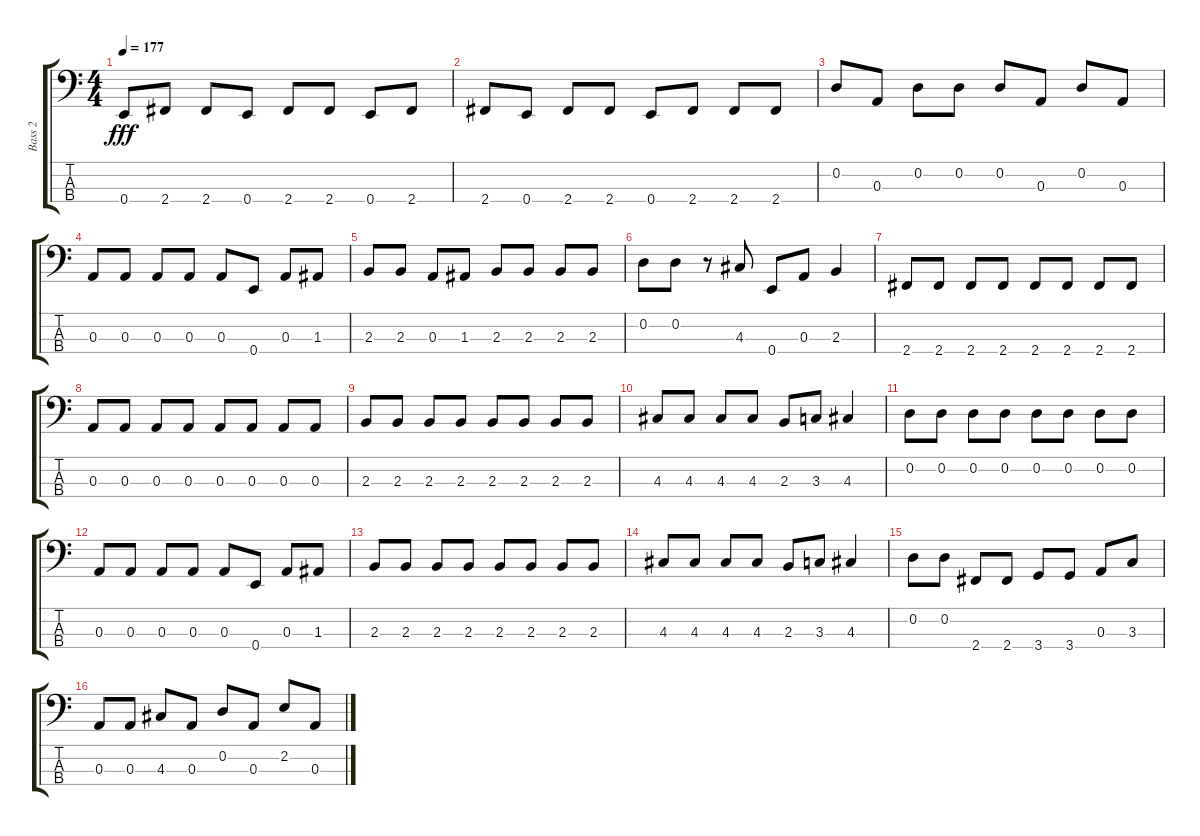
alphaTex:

\track ("Bass 2" "Bass 2") {instrument electricbasspick}
\staff {score tabs}
\tuning (G2 D2 A1 E1) {hide}
\ts (4 4)
\tempo 177
\clef f4
\ks c
0.4.8{dy fff} 2.4.8 2.4.8 0.4.8 2.4.8 2.4.8 0.4.8 2.4.8 |
2.4.8 0.4.8 2.4.8 2.4.8 0.4.8 2.4.8 2.4.8 2.4.8 |
0.2.8 0.3.8 0.2.8 0.2.8 0.2.8 0.3.8 0.2.8 0.3.8 |
0.3.8 0.3.8 0.3.8 0.3.8 0.3.8 0.4.8 0.3.8 1.3.8 |
2.3.8 2.3.8 0.3.8 1.3.8 2.3.8 2.3.8 2.3.8 2.3.8 |
0.2.8 0.2.8 r.8 4.3.8 0.4.8 0.3.8 2.3.4 |
2.4.8 2.4.8 2.4.8 2.4.8 2.4.8 2.4.8 2.4.8 2.4.8 |
0.3.8 0.3.8 0.3.8 0.3.8 0.3.8 0.3.8 0.3.8 0.3.8 |
2.3.8 2.3.8 2.3.8 2.3.8 2.3.8 2.3.8 2.3.8 2.3.8 |
4.3.8 4.3.8 4.3.8 4.3.8 2.3.8 3.3.8 4.3.4 |
0.2.8 0.2.8 0.2.8 0.2.8 0.2.8 0.2.8 0.2.8 0.2.8 |
0.3.8 0.3.8 0.3.8 0.3.8 0.3.8 0.4.8 0.3.8 1.3.8 |
2.3.8 2.3.8 2.3.8 2.3.8 2.3.8 2.3.8 2.3.8 2.3.8 |
4.3.8 4.3.8 4.3.8 4.3.8 2.3.8 3.3.8 4.3.4 |
0.2.8 0.2.8 2.4.8 2.4.8 3.4.8 3.4.8 0.3.8 3.3.8 |
0.3.8 0.3.8 4.3.8 0.3.8 0.2.8 0.3.8 2.2.8 0.3.8
